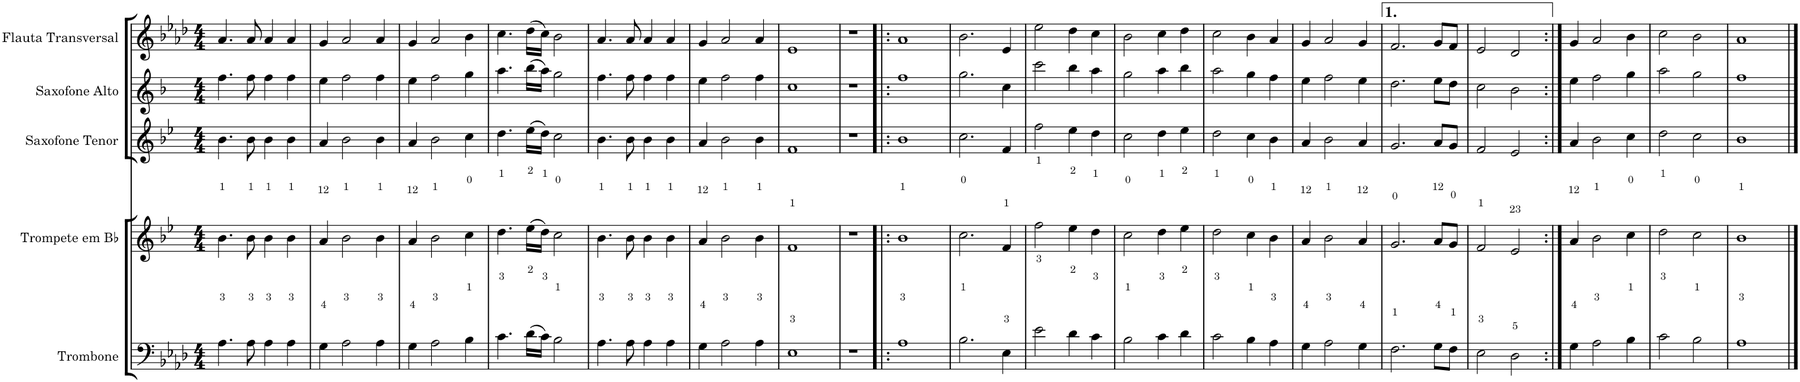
**kern	**kern	**kern	**kern	**kern
*part5	*part4	*part3	*part2	*part1
*staff5	*staff4	*staff3	*staff2	*staff1
*I"Trombone	*I"Trompete em Bb	*I"Saxofone Tenor	*I"Saxofone Alto	*I"Flauta Transversal
*I'Tbn.	*I'Tpt. em Bb	*I'Sax. Tn.	*	*I'Fl.
*clefF4	*clefG2	*clefG2	*clefG2	*clefG2
*	*Trd1c2	*Trd8c14	*Trd5c9	*
*k[b-e-a-d-]	*k[b-e-]	*k[b-e-]	*k[b-]	*k[b-e-a-d-]
*M4/4	*M4/4	*M4/4	*M4/4	*M4/4
=1	=1	=1	=1	=1
4.A-\	4.b-\	4.b-\	4.ff\	4.a-/
8A-\	8b-\	8b-\	8ff\	8a-/
4A-\	4b-\	4b-\	4ff\	4a-/
4A-\	4b-\	4b-\	4ff\	4a-/
=2	=2	=2	=2	=2
4G\	4a/	4a/	4ee\	4g/
2A-\	2b-\	2b-\	2ff\	2a-/
4A-\	4b-\	4b-\	4ff\	4a-/
=3	=3	=3	=3	=3
4G\	4a/	4a/	4ee\	4g/
2A-\	2b-\	2b-\	2ff\	2a-/
4B-\	4cc\	4cc\	4gg\	4b-\
=4	=4	=4	=4	=4
4.c\	4.dd\	4.dd\	4.aa\	4.cc\
(16d-\LL	(16ee-\LL	(16ee-\LL	(16bb-\LL	(16dd-\LL
16c\JJ)	16dd\JJ)	16dd\JJ)	16aa\JJ)	16cc\JJ)
2B-\	2cc\	2cc\	2gg\	2b-\
=5	=5	=5	=5	=5
4.A-\	4.b-\	4.b-\	4.ff\	4.a-/
8A-\	8b-\	8b-\	8ff\	8a-/
4A-\	4b-\	4b-\	4ff\	4a-/
4A-\	4b-\	4b-\	4ff\	4a-/
=6	=6	=6	=6	=6
4G\	4a/	4a/	4ee\	4g/
2A-\	2b-\	2b-\	2ff\	2a-/
4A-\	4b-\	4b-\	4ff\	4a-/
=7	=7	=7	=7	=7
1E-	1f	1f	1cc	1e-
=8	=8	=8	=8	=8
1r	1r	1r	1r	1r
=9!|:	=9!|:	=9!|:	=9!|:	=9!|:
1A-	1b-	1b-	1ff	1a-
=10	=10	=10	=10	=10
2.B-\	2.cc\	2.cc\	2.gg\	2.b-\
4E-\	4f/	4f/	4cc\	4e-/
=11	=11	=11	=11	=11
2e-\	2ff\	2ff\	2ccc\	2ee-\
4d-\	4ee-\	4ee-\	4bb-\	4dd-\
4c\	4dd\	4dd\	4aa\	4cc\
=12	=12	=12	=12	=12
2B-\	2cc\	2cc\	2gg\	2b-\
4c\	4dd\	4dd\	4aa\	4cc\
4d-\	4ee-\	4ee-\	4bb-\	4dd-\
=13	=13	=13	=13	=13
2c\	2dd\	2dd\	2aa\	2cc\
4B-\	4cc\	4cc\	4gg\	4b-\
4A-\	4b-\	4b-\	4ff\	4a-/
=14	=14	=14	=14	=14
4G\	4a/	4a/	4ee\	4g/
2A-\	2b-\	2b-\	2ff\	2a-/
4G\	4a/	4a/	4ee\	4g/
=15	=15	=15	=15	=15
2.F\	2.g/	2.g/	2.dd\	2.f/
8G\L	8a/L	8a/L	8ee\L	8g/L
8F\J	8g/J	8g/J	8dd\J	8f/J
=16	=16	=16	=16	=16
2E-\	2f/	2f/	2cc\	2e-/
2D-\	2e-/	2e-/	2b-\	2d-/
=17:|!	=17:|!	=17:|!	=17:|!	=17:|!
4G\	4a/	4a/	4ee\	4g/
2A-\	2b-\	2b-\	2ff\	2a-/
4B-\	4cc\	4cc\	4gg\	4b-\
=18	=18	=18	=18	=18
2c\	2dd\	2dd\	2aa\	2cc\
2B-\	2cc\	2cc\	2gg\	2b-\
=19	=19	=19	=19	=19
1A-	1b-	1b-	1ff	1a-
==	==	==	==	==
*-	*-	*-	*-	*-
